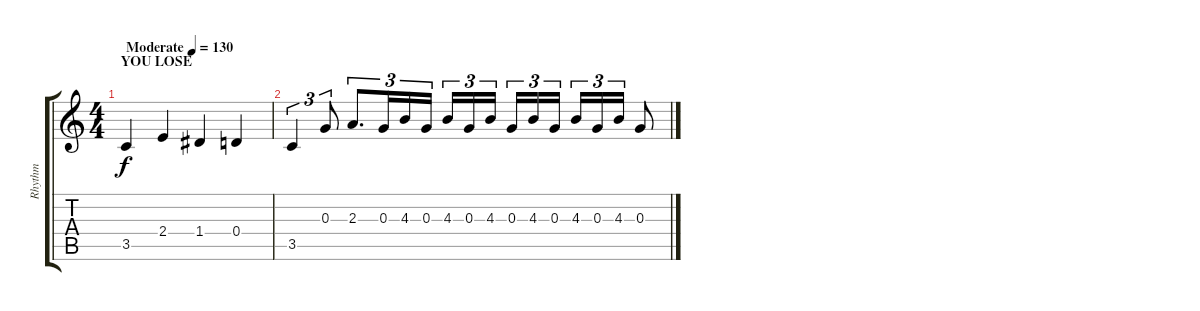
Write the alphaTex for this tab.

\track ("Rhythm" "Rhythm") {instrument banjo}
\staff {score tabs}
\tuning (E4 B3 G3 D3 A2 E2) {hide}
\displaytranspose 12
\ts (4 4)
\section ("" "YOU LOSE")
\tempo (130 "Moderate")
\clef g2
\ks c
3.5.4{dy f instrument banjo} 2.4.4 1.4.4 0.4.4 |
3.5.4{tu (3 2)} 0.3.8{tu (3 2)} 2.3.8{d tu (3 2)} 0.3.16{tu (3 2)} 4.3.16{tu (3 2)} 0.3.16{tu (3 2)} 4.3.16{tu (3 2)} 0.3.16{tu (3 2)} 4.3.16{tu (3 2) beam splitsecondary} 0.3.16{tu (3 2)} 4.3.16{tu (3 2)} 0.3.16{tu (3 2)} 4.3.16{tu (3 2)} 0.3.16{tu (3 2)} 4.3.16{tu (3 2)} 0.3.8
